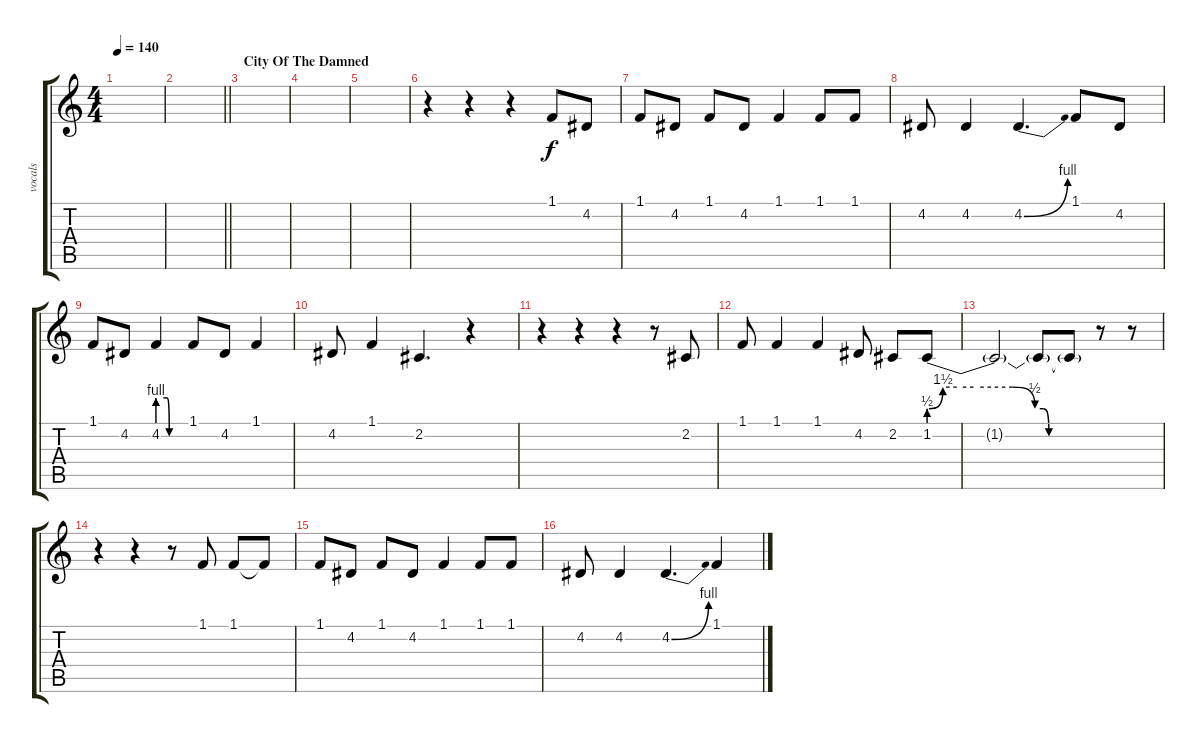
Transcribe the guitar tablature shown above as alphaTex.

\track ("vocals" "vocals") {instrument lead6voice}
\staff {score tabs}
\tuning (E4 B3 G3 D3 A2 E2) {hide}
\ts (4 4)
\tempo 140
\clef g2
\ks c
|
\barLineRight lightlight
|
\section ("" "City Of The Damned")
|
|
|
r.4 r.4 r.4 1.1.8 4.2.8 |
1.1.8 4.2.8 1.1.8 4.2.8 1.1.4 1.1.8 1.1.8 |
4.2.8 4.2.4 4.2{be (bend 0 0 60 4)}.4{d} 1.1.8 4.2.8 |
1.1.8 4.2.8 4.2{be (custom 0 4 20 4 25 0 40 0 60 0)}.4 1.1.8 4.2.8 1.1.4 |
4.2.8 1.1.4 2.2.4{d} r.4 |
r.4 r.4 r.4 r.8 2.2.8 |
1.1.8 1.1.4 1.1.4 4.2.8 2.2.8 1.2{be (custom 0 2 5 6 10 6 16 6 30 6 38 2 41 2 43 0 49 0 60 0)}.8 |
1.2{t}.2 1.2{t}.8 1.2{t}.8 r.8 r.8 |
r.4 r.4 r.8 1.1.8 1.1.8 1.1{t}.8 |
1.1.8 4.2.8 1.1.8 4.2.8 1.1.4 1.1.8 1.1.8 |
4.2.8 4.2.4 4.2{be (bend 0 0 60 4)}.4{d} 1.1.4
